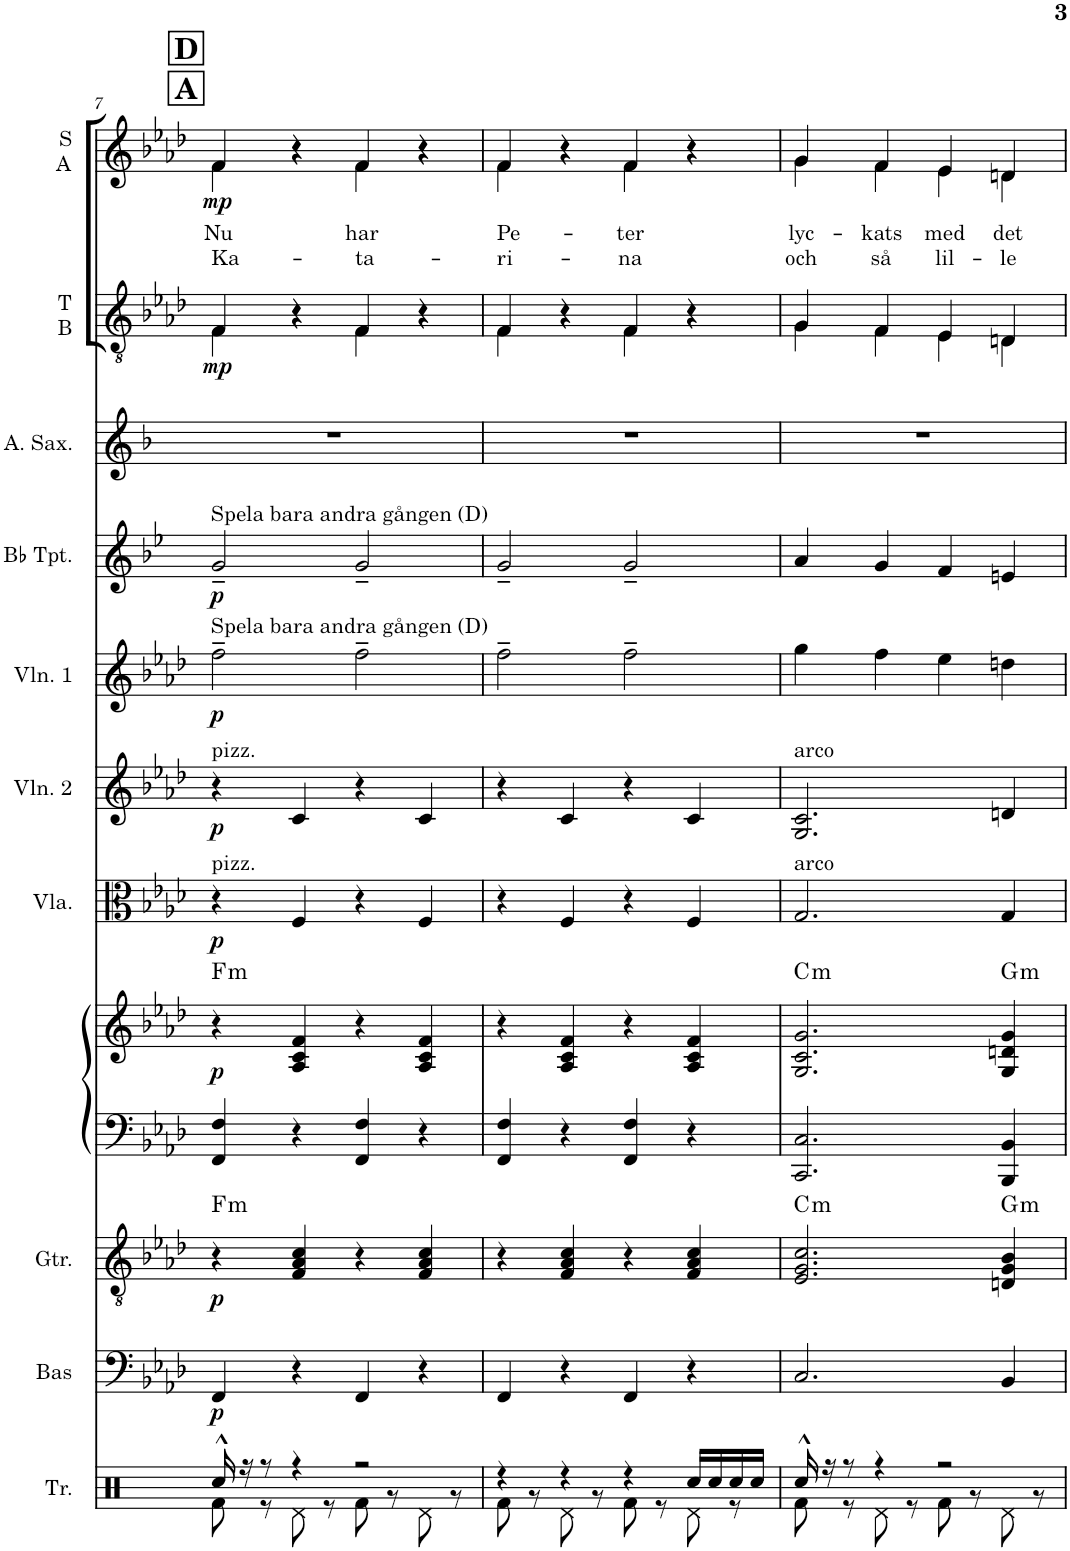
**kern	**kern	**dynam	**kern	**dynam	**harte	**kern	**kern	**dynam	**harte	**kern	**dynam	**kern	**dynam	**kern	**dynam	**kern	**dynam	**kern	**kern	**dynam	**kern	**text	**text	**dynam
*part11	*part10	*part10	*part9	*part9	*part9	*part8	*part8	*part8	*part8	*part7	*part7	*part6	*part6	*part5	*part5	*part4	*part4	*part3	*part2	*part2	*part1	*part1	*part1	*part1
*staff12	*staff11	*staff11	*staff10	*staff10	*	*staff9	*staff8	*staff8/9	*	*staff7	*staff7	*staff6	*staff6	*staff5	*staff5	*staff4	*staff4	*staff3	*staff2	*staff2	*staff1	*staff1	*staff1	*staff1
*I"Trummor	*I"Elbas	*	*I"Elgitarr	*	*	*I"Piano	*	*	*	*I"Viola	*	*I"Violin 2	*	*I"Violin 1	*	*I"Bb Trumpet	*	*I"Altsaxofon	*I"T B	*	*I"S A	*	*	*
*I'Tr.	*	*	*	*	*	*I'Pno	*	*	*	*I'Vla.	*	*I'Vln. 2	*	*I'Vln. 1	*	*I'Bb Tpt.	*	*I'A. Sax.	*I'T B	*	*I'S A	*	*	*
!!LO:PB:g=z
*clefX	*clefF4	*	*clefGv2	*	*	*clefF4	*clefG2	*	*	*clefC3	*	*clefG2	*	*clefG2	*	*clefG2	*	*clefG2	*clefGv2	*	*clefG2	*	*	*
*	*Trd7c12	*	*	*	*	*	*	*	*	*	*	*	*	*	*	*Trd1c2	*	*Trd5c9	*	*	*	*	*	*
*k[]	*k[b-e-a-d-]	*	*k[b-e-a-d-]	*	*	*k[b-e-a-d-]	*k[b-e-a-d-]	*	*	*k[b-e-a-d-]	*	*k[b-e-a-d-]	*	*k[b-e-a-d-]	*	*k[b-e-]	*	*k[b-]	*k[b-e-a-d-]	*	*k[b-e-a-d-]	*	*	*
*M2/2	*M2/2	*	*M2/2	*	*	*M2/2	*M2/2	*	*	*M2/2	*	*M2/2	*	*M2/2	*	*M2/2	*	*M2/2	*M2/2	*	*M2/2	*	*	*
*met(c|)	*met(c|)	*	*met(c|)	*	*	*met(c|)	*met(c|)	*	*	*met(c|)	*	*met(c|)	*	*met(c|)	*	*met(c|)	*	*met(c|)	*met(c|)	*	*met(c|)	*	*	*
!!LO:REH:place=s1:a:B:cj:fs=14:t=D
!!LO:REH:place=s1:a:B:cj:fs=14:t=A
=7	=7	=7	=7	=7	=7	=7	=7	=7	=7	=7	=7	=7	=7	=7	=7	=7	=7	=7	=7	=7	=7	=7	=7	=7
*^	*	*	*	*	*	*	*	*	*	*	*	*	*	*	*	*	*	*	*^	*	*^	*	*	*
!	!	!	!	!	!	!	!	!	!	!	!	!	!	!	!	!	!LO:TX:a:t=Spela bara andra gången (D)	!	!	!	!	!	!	!	!	!	!
!	!	!	!	!	!	!	!	!	!	!	!	!	!	!	!LO:TX:a:t=Spela bara andra gången (D)	!	!	!	!	!	!	!	!	!	!	!	!
!	!	!	!	!	!	!	!	!	!	!	!	!	!LO:TX:a:t=pizz.	!	!	!	!	!	!	!	!	!	!	!	!	!	!
!	!	!	!	!	!	!	!	!	!	!	!LO:TX:a:t=pizz.	!	!	!	!	!	!	!	!	!	!	!	!	!	!	!	!
!	!	!	!LO:DY:b	!	!LO:DY:b	!LO:H:kt=m	!	!	!LO:DY:b	!LO:H:kt=m	!	!LO:DY:b	!	!LO:DY:b	!	!LO:DY:b	!	!LO:DY:b	!	!	!	!LO:DY:b	!	!	!LO:LY:b	!LO:LY:b	!LO:DY:b
16Rcc^^/	8Rf\	4FF/	p	4r	p	F:min	4FF/ 4F/	4r	p	F:min	4r	p	4r	p	2ff~\	p	2g~/	p	1r	4F/	4F\	mp	4f/	4f\	Nu	Ka-	mp
16r	.	.	.	.	.	.	.	.	.	.	.	.	.	.	.	.	.	.	.	.	.	.	.	.	.	.	.
8r	8r	.	.	.	.	.	.	.	.	.	.	.	.	.	.	.	.	.	.	.	.	.	.	.	.	.	.
4r	8Rd\	4r	.	4F/ 4A-/ 4c/	.	.	4r	4A-/ 4c/ 4f/	.	.	4F/	.	4c/	.	.	.	.	.	.	4r	4r	.	4r	4r	.	.	.
.	8r	.	.	.	.	.	.	.	.	.	.	.	.	.	.	.	.	.	.	.	.	.	.	.	.	.	.
!	!	!	!	!	!	!	!	!	!	!	!	!	!	!	!	!	!	!	!	!	!	!	!	!	!LO:LY:b	!LO:LY:b	!
2r	8Rf\	4FF/	.	4r	.	.	4FF/ 4F/	4r	.	.	4r	.	4r	.	2ff~\	.	2g~/	.	.	4F/	4F\	.	4f/	4f\	har	-ta-	.
.	8r	.	.	.	.	.	.	.	.	.	.	.	.	.	.	.	.	.	.	.	.	.	.	.	.	.	.
.	8Rd\	4r	.	4F/ 4A-/ 4c/	.	.	4r	4A-/ 4c/ 4f/	.	.	4F/	.	4c/	.	.	.	.	.	.	4r	4r	.	4r	4r	.	.	.
.	8r	.	.	.	.	.	.	.	.	.	.	.	.	.	.	.	.	.	.	.	.	.	.	.	.	.	.
=8	=8	=8	=8	=8	=8	=8	=8	=8	=8	=8	=8	=8	=8	=8	=8	=8	=8	=8	=8	=8	=8	=8	=8	=8	=8	=8	=8
!	!	!	!	!	!	!	!	!	!	!	!	!	!	!	!	!	!	!	!	!	!	!	!	!	!LO:LY:b	!LO:LY:b	!
4r	8Rf\	4FF/	.	4r	.	.	4FF/ 4F/	4r	.	.	4r	.	4r	.	2ff~\	.	2g~/	.	1r	4F/	4F\	.	4f/	4f\	Pe-	-ri-	.
.	8r	.	.	.	.	.	.	.	.	.	.	.	.	.	.	.	.	.	.	.	.	.	.	.	.	.	.
4r	8Rd\	4r	.	4F/ 4A-/ 4c/	.	.	4r	4A-/ 4c/ 4f/	.	.	4F/	.	4c/	.	.	.	.	.	.	4r	4r	.	4r	4r	.	.	.
.	8r	.	.	.	.	.	.	.	.	.	.	.	.	.	.	.	.	.	.	.	.	.	.	.	.	.	.
!	!	!	!	!	!	!	!	!	!	!	!	!	!	!	!	!	!	!	!	!	!	!	!	!	!LO:LY:b	!LO:LY:b	!
4r	8Rf\	4FF/	.	4r	.	.	4FF/ 4F/	4r	.	.	4r	.	4r	.	2ff~\	.	2g~/	.	.	4F/	4F\	.	4f/	4f\	-ter	-na	.
.	8r	.	.	.	.	.	.	.	.	.	.	.	.	.	.	.	.	.	.	.	.	.	.	.	.	.	.
16Rcc/LL	8Rd\	4r	.	4F/ 4A-/ 4c/	.	.	4r	4A-/ 4c/ 4f/	.	.	4F/	.	4c/	.	.	.	.	.	.	4r	4r	.	4r	4r	.	.	.
16Rcc/	.	.	.	.	.	.	.	.	.	.	.	.	.	.	.	.	.	.	.	.	.	.	.	.	.	.	.
16Rcc/	8r	.	.	.	.	.	.	.	.	.	.	.	.	.	.	.	.	.	.	.	.	.	.	.	.	.	.
16Rcc/JJ	.	.	.	.	.	.	.	.	.	.	.	.	.	.	.	.	.	.	.	.	.	.	.	.	.	.	.
=9	=9	=9	=9	=9	=9	=9	=9	=9	=9	=9	=9	=9	=9	=9	=9	=9	=9	=9	=9	=9	=9	=9	=9	=9	=9	=9	=9
!	!	!	!	!	!	!	!	!	!	!	!	!	!LO:TX:a:t=arco	!	!	!	!	!	!	!	!	!	!	!	!	!	!
!	!	!	!	!	!	!	!	!	!	!	!LO:TX:a:t=arco	!	!	!	!	!	!	!	!	!	!	!	!	!	!	!	!
!	!	!	!	!	!	!LO:H:kt=m	!	!	!	!LO:H:kt=m	!	!	!	!	!	!	!	!	!	!	!	!	!	!	!LO:LY:b	!LO:LY:b	!
16Rcc^^/	8Rf\	2.C/	.	2.E-/ 2.G/ 2.c/	.	C:min	2.CC/ 2.C/	2.G/ 2.c/ 2.g/	.	C:min	2.G/	.	2.G/ 2.c/	.	4gg\	.	4a/	.	1r	4G/	4G\	.	4g/	4g\	lyc-	och	.
16r	.	.	.	.	.	.	.	.	.	.	.	.	.	.	.	.	.	.	.	.	.	.	.	.	.	.	.
8r	8r	.	.	.	.	.	.	.	.	.	.	.	.	.	.	.	.	.	.	.	.	.	.	.	.	.	.
!	!	!	!	!	!	!	!	!	!	!	!	!	!	!	!	!	!	!	!	!	!	!	!	!	!LO:LY:b	!LO:LY:b	!
4r	8Rd\	.	.	.	.	.	.	.	.	.	.	.	.	.	4ff\	.	4g/	.	.	4F/	4F\	.	4f/	4f\	-kats	så	.
.	8r	.	.	.	.	.	.	.	.	.	.	.	.	.	.	.	.	.	.	.	.	.	.	.	.	.	.
!	!	!	!	!	!	!	!	!	!	!	!	!	!	!	!	!	!	!	!	!	!	!	!	!	!LO:LY:b	!LO:LY:b	!
2r	8Rf\	.	.	.	.	.	.	.	.	.	.	.	.	.	4ee-\	.	4f/	.	.	4E-/	4E-\	.	4e-/	4e-\	med	lil-	.
.	8r	.	.	.	.	.	.	.	.	.	.	.	.	.	.	.	.	.	.	.	.	.	.	.	.	.	.
!	!	!	!	!	!	!LO:H:kt=m	!	!	!	!LO:H:kt=m	!	!	!	!	!	!	!	!	!	!	!	!	!	!	!LO:LY:b	!LO:LY:b	!
.	8Rd\	4BB-/	.	4Dn/ 4G/ 4B-/	.	G:min	4BBB-/ 4BB-/	4G/ 4dn/ 4g/	.	G:min	4G/	.	4dn/	.	4ddn\	.	4en/	.	.	4Dn/	4D\	.	4dn/	4d\	det	-le	.
.	8r	.	.	.	.	.	.	.	.	.	.	.	.	.	.	.	.	.	.	.	.	.	.	.	.	.	.
*	*	*	*	*	*	*	*	*	*	*	*	*	*	*	*	*	*	*	*	*v	*v	*	*	*	*	*	*
*v	*v	*	*	*	*	*	*	*	*	*	*	*	*	*	*	*	*	*	*	*	*	*v	*v	*	*	*
=	=	=	=	=	=	=	=	=	=	=	=	=	=	=	=	=	=	=	=	=	=	=	=	=
*-	*-	*-	*-	*-	*-	*-	*-	*-	*-	*-	*-	*-	*-	*-	*-	*-	*-	*-	*-	*-	*-	*-	*-	*-
